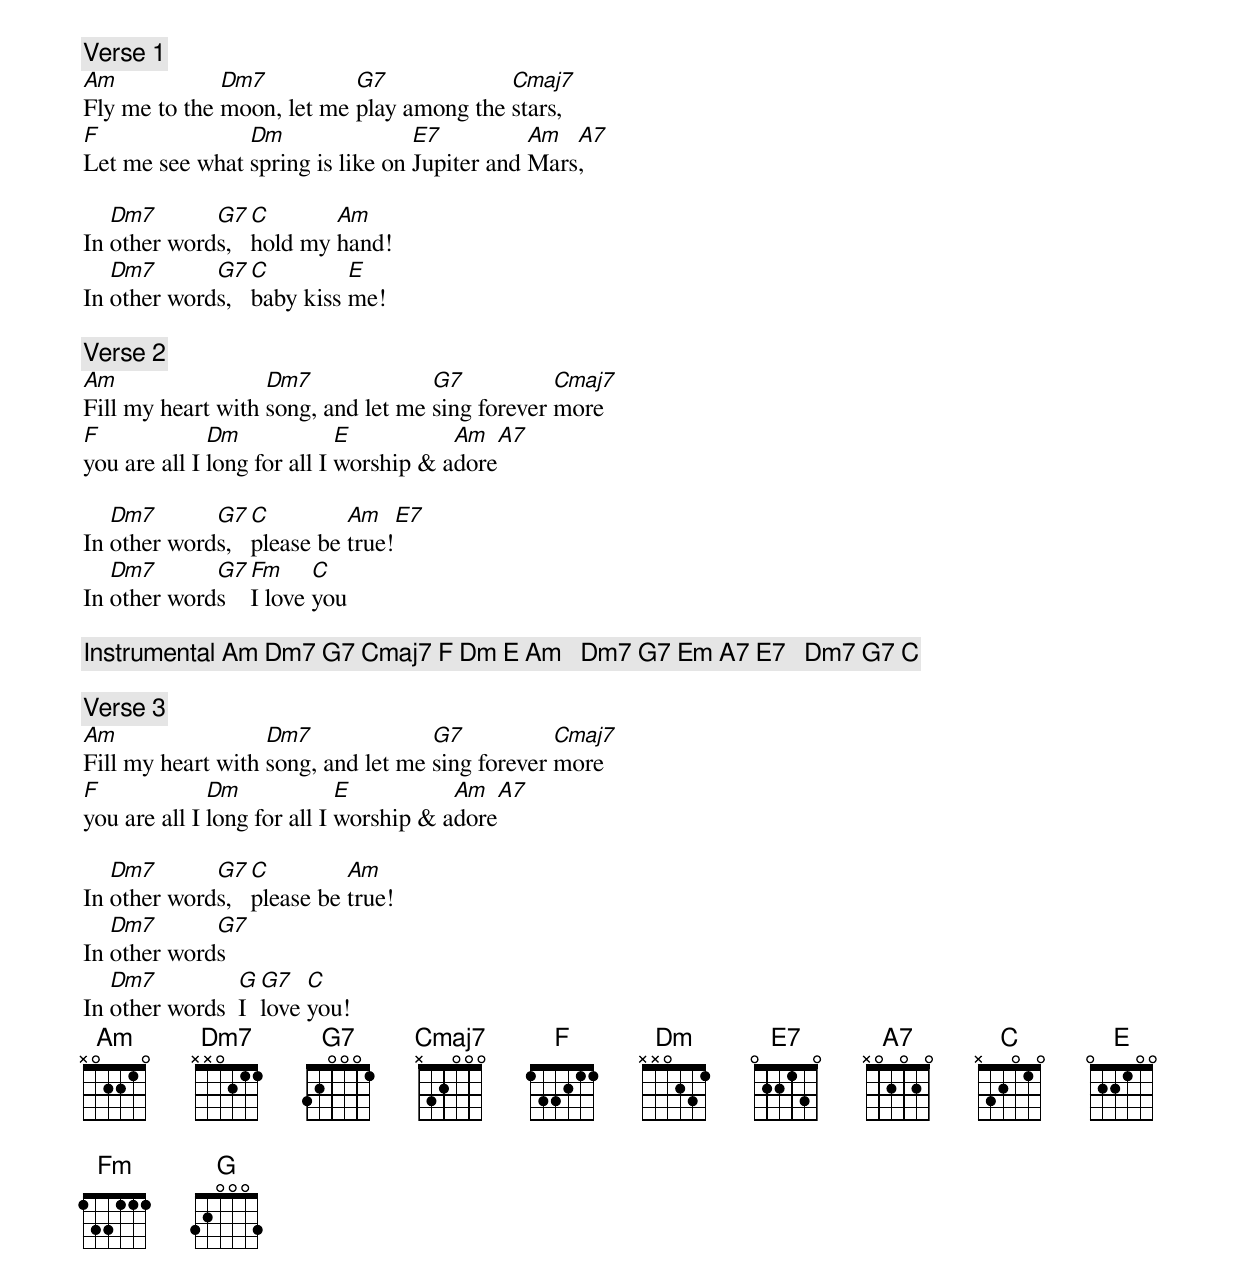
[Verse 1]
Am            Dm7          G7             Cmaj7
Fly me to the moon, let me play among the stars,
F               Dm                E7          Am  A7
Let me see what spring is like on Jupiter and Mars,

   Dm7       G7  C       Am
In other words,  hold my hand!
   Dm7       G7 C         E
In other words, baby kiss me!

[Verse 2]
Am                 Dm7              G7           Cmaj7
Fill my heart with song, and let me sing forever more
F             Dm             E          Am   A7
you are all I long for all I worship & adore

   Dm7       G7  C         Am   E7
In other words,  please be true!
   Dm7       G7 Fm     C
In other words  I love you

[Instrumental] Am Dm7 G7 Cmaj7 F Dm E Am   Dm7 G7 Em A7 E7   Dm7 G7 C

[Verse 3]
Am                 Dm7              G7           Cmaj7
Fill my heart with song, and let me sing forever more
F             Dm             E          Am   A7
you are all I long for all I worship & adore

   Dm7       G7  C         Am
In other words,  please be true!
   Dm7       G7
In other words
   Dm7          G G7   C
In other words  I love you!
